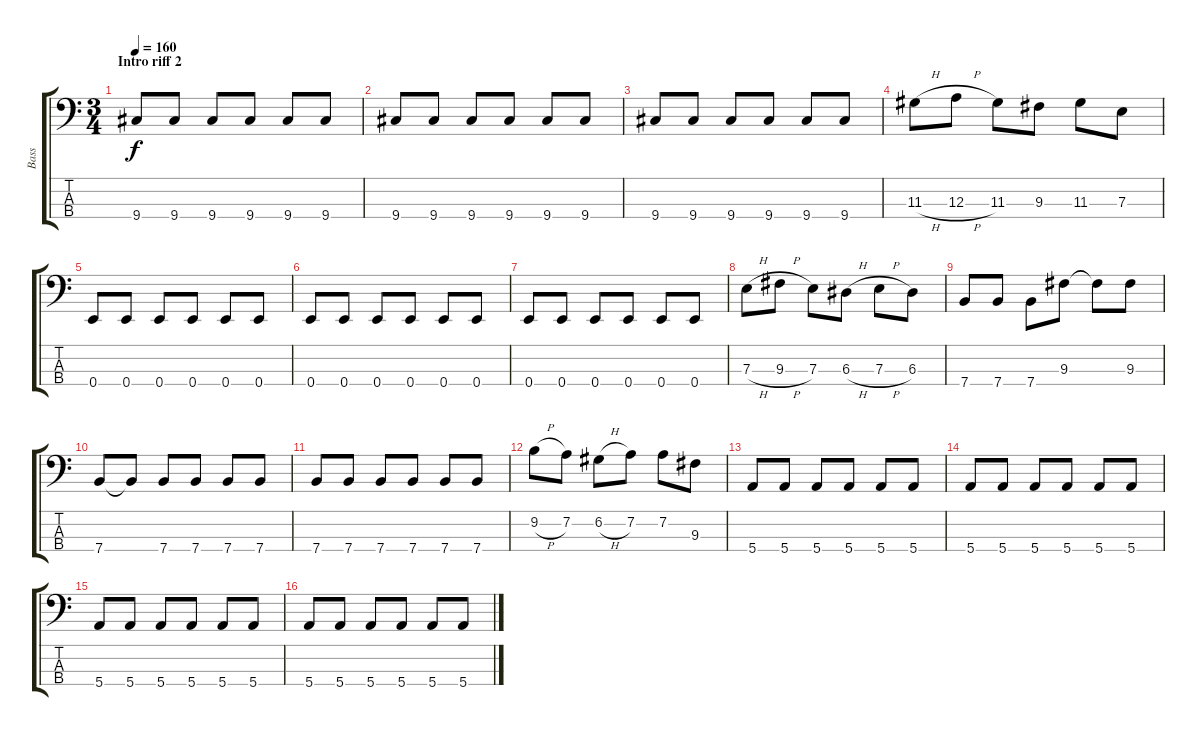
\track ("Bass" "Bass") {instrument electricbassfinger}
\staff {score tabs}
\tuning (G2 D2 A1 E1) {hide}
\ts (3 4)
\section ("" "Intro riff 2")
\tempo 160
\clef f4
\ks c
9.4.8{dy f} 9.4.8 9.4.8 9.4.8 9.4.8 9.4.8 |
9.4.8 9.4.8 9.4.8 9.4.8 9.4.8 9.4.8 |
9.4.8 9.4.8 9.4.8 9.4.8 9.4.8 9.4.8 |
11.3{h}.8 12.3{h}.8 11.3.8 9.3.8 11.3.8 7.3.8 |
0.4.8 0.4.8 0.4.8 0.4.8 0.4.8 0.4.8 |
0.4.8 0.4.8 0.4.8 0.4.8 0.4.8 0.4.8 |
0.4.8 0.4.8 0.4.8 0.4.8 0.4.8 0.4.8 |
7.3{h}.8 9.3{h}.8 7.3.8 6.3{h}.8 7.3{h}.8 6.3.8 |
7.4.8 7.4.8 7.4.8 9.3.8 9.3{t}.8 9.3.8 |
7.4.8 7.4{t}.8 7.4.8 7.4.8 7.4.8 7.4.8 |
7.4.8 7.4.8 7.4.8 7.4.8 7.4.8 7.4.8 |
9.2{h}.8 7.2.8 6.2{h}.8 7.2.8 7.2.8 9.3.8 |
5.4.8 5.4.8 5.4.8 5.4.8 5.4.8 5.4.8 |
5.4.8 5.4.8 5.4.8 5.4.8 5.4.8 5.4.8 |
5.4.8 5.4.8 5.4.8 5.4.8 5.4.8 5.4.8 |
5.4.8 5.4.8 5.4.8 5.4.8 5.4.8 5.4.8
